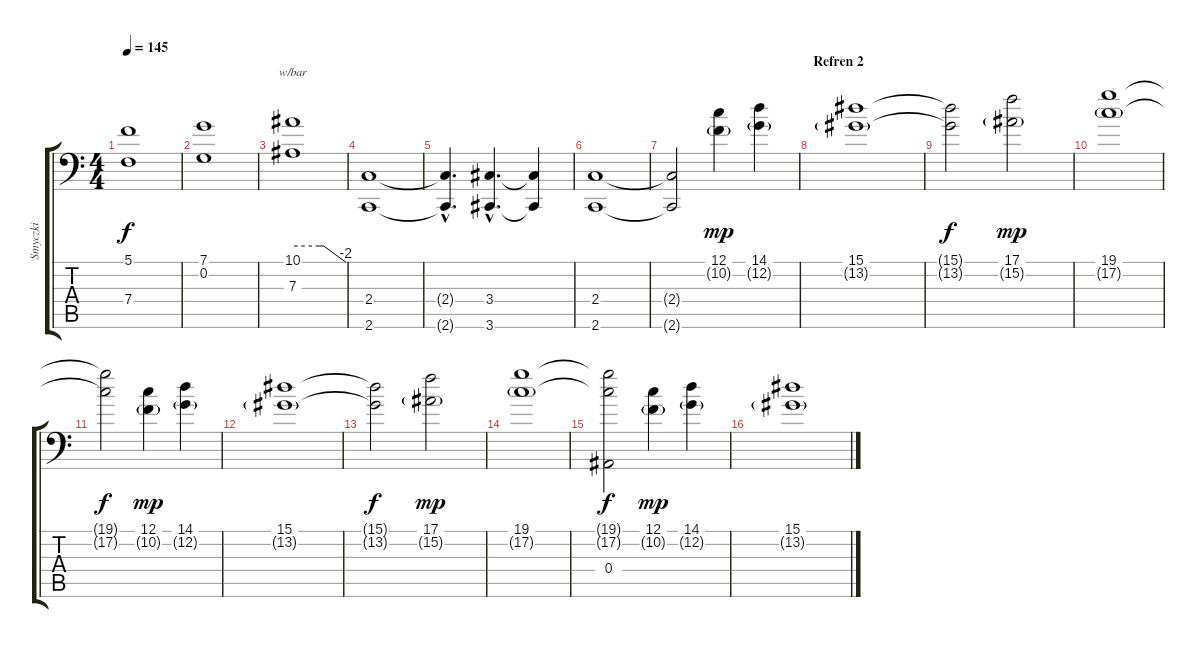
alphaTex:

\track ("Smyczki" "Smyczki") {instrument stringensemble2}
\staff {score tabs}
\tuning (C4 G3 Eb3 Bb2 F2 Bb1) {hide}
\ts (4 4)
\tempo 145
\clef f4
\ks c
(5.1 7.4).1{dy f} |
(7.1 0.2).1 |
(10.1 7.3).1{tbe (custom default 0 0 30 0 35 0 60 -8)} |
(2.4 2.6).1 |
(2.4{hac t} 2.6{hac t}).4{d} (3.4{hac} 3.6{hac}).4{d} (3.4{t} 3.6{t}).4 |
(2.4 2.6).1 |
(2.4{t} 2.6{t}).2 (12.1 10.2{g}).4{dy mp} (14.1 12.2{g}).4 |
\section ("" "Refren 2")
(15.1 13.2{g}).1 |
(15.1{t} 13.2{t}).2{dy f} (17.1 15.2{g}).2{dy mp} |
(19.1 17.2{g}).1 |
(19.1{t} 17.2{t}).2{dy f} (12.1 10.2{g}).4{dy mp} (14.1 12.2{g}).4 |
(15.1 13.2{g}).1 |
(15.1{t} 13.2{t}).2{dy f} (17.1 15.2{g}).2{dy mp} |
(19.1 17.2{g}).1 |
(19.1{t} 17.2{t} 0.4).2{dy f} (12.1 10.2{g}).4{dy mp} (14.1 12.2{g}).4 |
(15.1 13.2{g}).1
